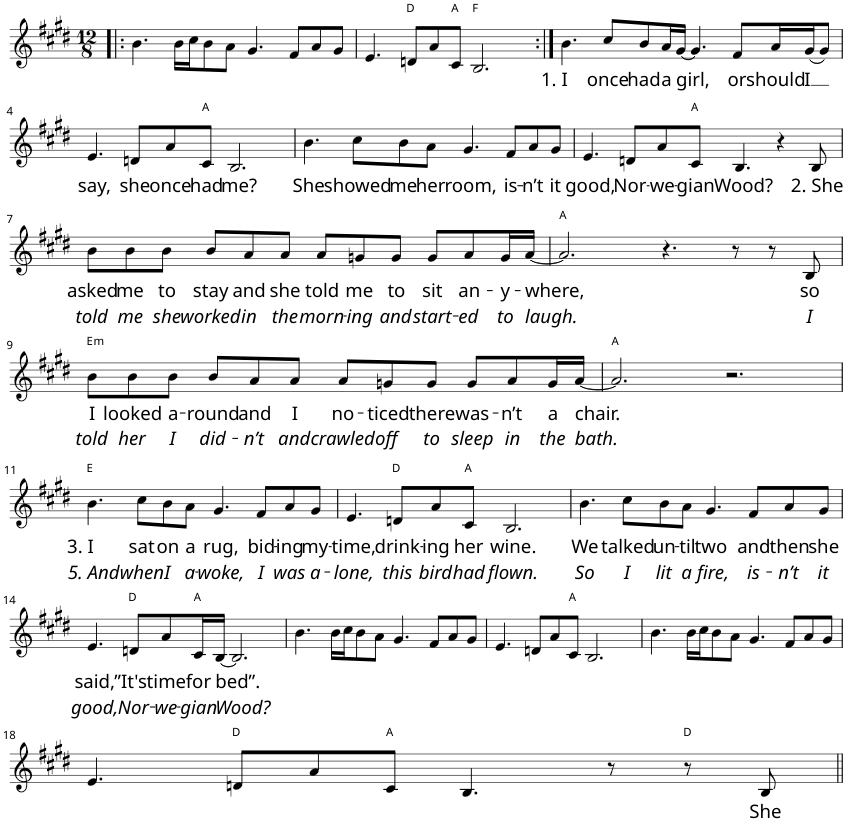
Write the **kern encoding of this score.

**kern	**text	**text	**harte
*part1	*part1	*part1	*part1
*staff1	*staff1	*staff1	*
*I"Piano	*	*	*
*I'Pno	*	*	*
*clefG2	*	*	*
*k[f#c#g#d#]	*	*	*
*M12/8	*	*	*
=1!|:	=1!|:	=1!|:	=1!|:
4.b\	.	.	.
16b\LL	.	.	.
16cc#\J	.	.	.
8b\	.	.	.
8a\J	.	.	.
4.g#/	.	.	.
8f#/L	.	.	.
8a/	.	.	.
8g#/J	.	.	.
=2	=2	=2	=2
4.e/	.	.	.
8dn/L	.	.	D:maj
8a/	.	.	.
8c#/J	.	.	A:maj
2.B/	.	.	F:maj
=3:|!	=3:|!	=3:|!	=3:|!
!	!LO:LY:b	!	!
4.b\	1. I	.	.
!	!LO:LY:b	!	!
8cc#/L	once	.	.
!	!LO:LY:b	!	!
8b/	had	.	.
!	!LO:LY:b	!	!
16a/L	a	.	.
!	!LO:LY:b	!	!
[16g#/JJ	girl,	.	.
4.g#/]	.	.	.
!	!LO:LY:b	!	!
8f#/L	or	.	.
!	!LO:LY:b	!	!
16a/L	should	.	.
!	!LO:LY:b	!	!
(16g#/J	I	.	.
8g#/J)	.	.	.
!!LO:LB:g=z
=4	=4	=4	=4
!	!LO:LY:b	!	!
4.e/	say,	.	.
!	!LO:LY:b	!	!
8dn/L	she	.	.
!	!LO:LY:b	!	!
8a/	once	.	.
!	!LO:LY:b	!	!
8c#/J	had	.	A:maj
!	!LO:LY:b	!	!
2.B/	me?	.	.
=5	=5	=5	=5
!	!LO:LY:b	!	!
4.b\	She	.	.
!	!LO:LY:b	!	!
8cc#\L	showed	.	.
!	!LO:LY:b	!	!
8b\	me	.	.
!	!LO:LY:b	!	!
8a\J	her	.	.
!	!LO:LY:b	!	!
4.g#/	room,	.	.
!	!LO:LY:b	!	!
8f#/L	is-	.	.
!	!LO:LY:b	!	!
8a/	-n’t	.	.
!	!LO:LY:b	!	!
8g#/J	-it	.	.
=6	=6	=6	=6
!	!LO:LY:b	!	!
4.e/	good,	.	.
!	!LO:LY:b	!	!
8dn/L	Nor-	.	.
!	!LO:LY:b	!	!
8a/	-we-	.	.
!	!LO:LY:b	!	!
8c#/J	-gian	.	A:maj
!	!LO:LY:b	!	!
4.B/	-Wood?	.	.
4r	.	.	.
!	!LO:LY:b	!	!
8B/	2. She	.	.
!!LO:LB:g=z
=7	=7	=7	=7
!	!LO:LY:b	!LO:LY:b	!
8b\L	asked	told	.
!	!LO:LY:b	!LO:LY:b	!
8b\	me	me	.
!	!LO:LY:b	!LO:LY:b	!
8b\J	to	she	.
!	!LO:LY:b	!LO:LY:b	!
8b/L	stay	worked	.
!	!LO:LY:b	!LO:LY:b	!
8a/	and	in	.
!	!LO:LY:b	!LO:LY:b	!
8a/J	she	the	.
!	!LO:LY:b	!LO:LY:b	!
8a/L	told	morn-	.
!	!LO:LY:b	!LO:LY:b	!
8gn/	me	-ing	.
!	!LO:LY:b	!LO:LY:b	!
8g/J	to	-and	.
!	!LO:LY:b	!LO:LY:b	!
8g/L	sit	start-	.
!	!LO:LY:b	!LO:LY:b	!
8a/	an-	-ed	.
!	!LO:LY:b	!LO:LY:b	!
16g/L	-y-	to	.
!	!LO:LY:b	!LO:LY:b	!
[16a/JJ	-where,	laugh.	.
=8	=8	=8	=8
2.a/]	.	.	A:maj
4.r	.	.	.
8r	.	.	.
8r	.	.	.
!	!LO:LY:b	!LO:LY:b	!
8B/	so	I	.
!!LO:LB:g=z
=9	=9	=9	=9
!	!LO:LY:b	!LO:LY:b	!LO:H:kt=m
8b\L	I	told	E:min
!	!LO:LY:b	!LO:LY:b	!
8b\	looked	her	.
!	!LO:LY:b	!LO:LY:b	!
8b\J	a-	I	.
!	!LO:LY:b	!LO:LY:b	!
8b/L	-round	did-	.
!	!LO:LY:b	!LO:LY:b	!
8a/	and	-n’t	.
!	!LO:LY:b	!LO:LY:b	!
8a/J	I	and	.
!	!LO:LY:b	!LO:LY:b	!
8a/L	no-	crawled	.
!	!LO:LY:b	!LO:LY:b	!
8gn/	-ticed	off	.
!	!LO:LY:b	!LO:LY:b	!
8g/J	there	to	.
!	!LO:LY:b	!LO:LY:b	!
8g/L	was-	sleep	.
!	!LO:LY:b	!LO:LY:b	!
8a/	-n’t	in	.
!	!LO:LY:b	!LO:LY:b	!
16g/L	a	the	.
!	!LO:LY:b	!LO:LY:b	!
[16a/JJ	chair.	bath.	.
=10	=10	=10	=10
2.a/]	.	.	A:maj
2.r	.	.	.
!!LO:LB:g=z
=11	=11	=11	=11
!	!LO:LY:b	!LO:LY:b	!
4.b\	3. I	5. And	E:maj
!	!LO:LY:b	!LO:LY:b	!
8cc#\L	sat	when	.
!	!LO:LY:b	!LO:LY:b	!
8b\	on	I	.
!	!LO:LY:b	!LO:LY:b	!
8a\J	a	a-	.
!	!LO:LY:b	!LO:LY:b	!
4.g#/	rug,	-woke,	.
!	!LO:LY:b	!LO:LY:b	!
8f#/L	bid-	-I	.
!	!LO:LY:b	!LO:LY:b	!
8a/	-ing	was	.
!	!LO:LY:b	!LO:LY:b	!
8g#/J	my-	a-	.
=12	=12	=12	=12
!	!LO:LY:b	!LO:LY:b	!
4.e/	-time,	-lone,	.
!	!LO:LY:b	!LO:LY:b	!
8dn/L	drink-	this	D:maj
!	!LO:LY:b	!LO:LY:b	!
8a/	-ing	bird	.
!	!LO:LY:b	!LO:LY:b	!
8c#/J	her	had	A:maj
!	!LO:LY:b	!LO:LY:b	!
2.B/	wine.	flown.	.
=13	=13	=13	=13
!	!LO:LY:b	!LO:LY:b	!
4.b\	We	So	.
!	!LO:LY:b	!LO:LY:b	!
8cc#\L	talked	I	.
!	!LO:LY:b	!LO:LY:b	!
8b\	un-	lit	.
!	!LO:LY:b	!LO:LY:b	!
8a\J	-til	a	.
!	!LO:LY:b	!LO:LY:b	!
4.g#/	two	fire,	.
!	!LO:LY:b	!LO:LY:b	!
8f#/L	and	is-	.
!	!LO:LY:b	!LO:LY:b	!
8a/	then	-n’t	.
!	!LO:LY:b	!LO:LY:b	!
8g#/J	she	it	.
!!LO:LB:g=z
=14	=14	=14	=14
!	!LO:LY:b	!LO:LY:b	!
4.e/	said,	-good,	.
!	!LO:LY:b	!LO:LY:b	!
8dn/L	”It's	Nor-	D:maj
!	!LO:LY:b	!LO:LY:b	!
8a/	time	-we-	.
!	!LO:LY:b	!LO:LY:b	!
16c#/L	for	-gian	A:maj
!	!LO:LY:b	!LO:LY:b	!
[16B/JJ	bed”.	Wood?	.
2.B/]	.	.	.
=15	=15	=15	=15
4.b\	.	.	.
16b\LL	.	.	.
16cc#\J	.	.	.
8b\	.	.	.
8a\J	.	.	.
4.g#/	.	.	.
8f#/L	.	.	.
8a/	.	.	.
8g#/J	.	.	.
=16	=16	=16	=16
4.e/	.	.	.
8dn/L	.	.	.
8a/	.	.	.
8c#/J	.	.	A:maj
2.B/	.	.	.
=17	=17	=17	=17
4.b\	.	.	.
16b\LL	.	.	.
16cc#\J	.	.	.
8b\	.	.	.
8a\J	.	.	.
4.g#/	.	.	.
8f#/L	.	.	.
8a/	.	.	.
8g#/J	.	.	.
!!LO:LB:g=z
=18	=18	=18	=18
4.e/	.	.	.
8dn/L	.	.	D:maj
8a/	.	.	.
8c#/J	.	.	A:maj
4.B/	.	.	.
8r	.	.	.
8r	.	.	D:maj
!	!LO:LY:b	!	!
8B/	She	.	.
=||	=||	=||	=||
*-	*-	*-	*-
